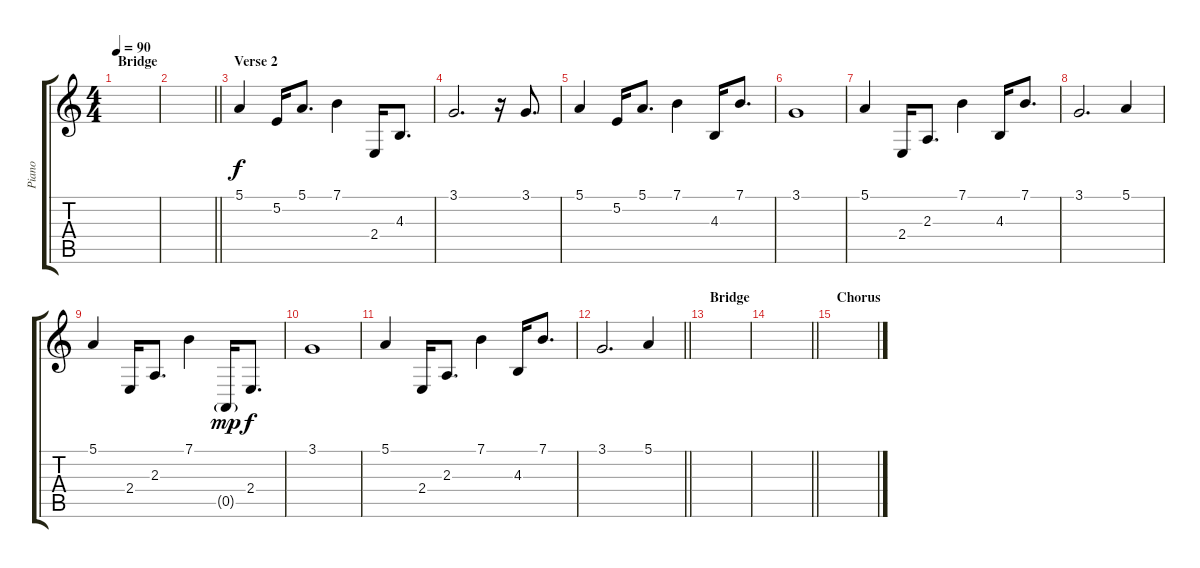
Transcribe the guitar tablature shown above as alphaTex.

\track ("Piano" "Piano") {instrument brightacousticpiano}
\staff {score tabs}
\tuning (E4 B3 G3 D3 A2 E2) {hide}
\ts (4 4)
\section ("" "Bridge")
\tempo 90
\clef g2
\ks c
|
\barLineRight lightlight
|
\section ("" "Verse 2")
5.1.4 5.2.16 5.1.8{d} 7.1.4 2.4.16 4.3.8{d} |
3.1.2{d} r.16 3.1.8{d} |
5.1.4 5.2.16 5.1.8{d} 7.1.4 4.3.16 7.1.8{d} |
3.1.1 |
5.1.4 2.4.16 2.3.8{d} 7.1.4 4.3.16 7.1.8{d} |
3.1.2{d} 5.1.4 |
5.1.4 2.4.16 2.3.8{d} 7.1.4 0.5{g}.16{dy mp} 2.4.8{d dy f} |
3.1.1 |
5.1.4 2.4.16 2.3.8{d} 7.1.4 4.3.16 7.1.8{d} |
\barLineRight lightlight
3.1.2{d} 5.1.4 |
\section ("" "Bridge")
|
\barLineRight lightlight
|
\section ("" "Chorus")
